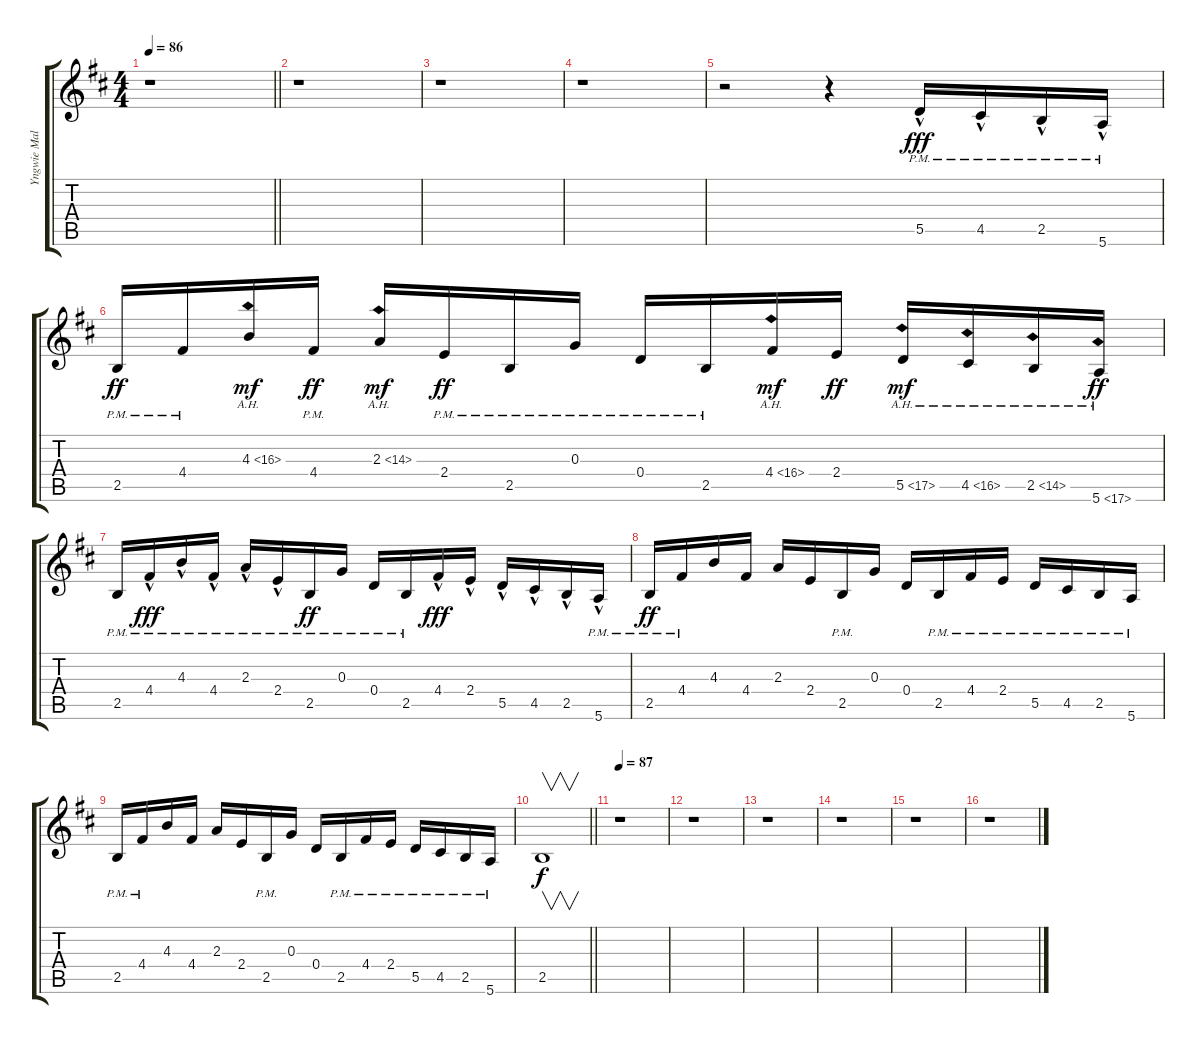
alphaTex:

\track ("Yngwie Malmsteen-3" "Yngwie Mal") {instrument overdrivenguitar}
\staff {score tabs}
\tuning (E4 B3 G3 D3 A2 E2) {hide}
\ts (4 4)
\tempo 86
\clef g2
\barLineRight lightlight
\ks d
r.1{dy fff instrument overdrivenguitar} |
r.1 |
r.1 |
r.1 |
r.2 r.4 5.5{hac pm}.16 4.5{hac pm}.16 2.5{hac pm}.16 5.6{hac pm}.16 |
2.5{pm}.16{dy ff} 4.4{pm}.16 4.3{ah 12}.16{dy mf} 4.4{pm}.16{dy ff} 2.3{ah 12}.16{dy mf} 2.4{pm}.16{dy ff} 2.5{pm}.16 0.3{pm}.16 0.4{pm}.16 2.5{pm}.16 4.4{ah 12}.16{dy mf} 2.4.16{dy ff} 5.5{ah 12}.16{dy mf} 4.5{ah 12}.16 2.5{ah 12}.16 5.6{ah 12}.16{dy ff} |
2.5{pm}.16 4.4{hac pm}.16{dy fff} 4.3{hac pm}.16 4.4{hac pm}.16 2.3{hac pm}.16 2.4{hac pm}.16 2.5{pm}.16{dy ff} 0.3{pm}.16 0.4{pm}.16 2.5{pm}.16 4.4{hac}.16{dy fff} 2.4{hac}.16 5.5{hac}.16 4.5{hac}.16 2.5{hac}.16 5.6{hac pm}.16 |
2.5{pm}.16{dy ff} 4.4{pm}.16 4.3.16 4.4.16 2.3.16 2.4.16 2.5{pm}.16 0.3.16 0.4.16 2.5{pm}.16 4.4{pm}.16 2.4{pm}.16 5.5{pm}.16 4.5{pm}.16 2.5{pm}.16 5.6{pm}.16 |
2.5{pm}.16 4.4{pm}.16 4.3.16 4.4.16 2.3.16 2.4.16 2.5{pm}.16 0.3.16 0.4.16 2.5{pm}.16 4.4{pm}.16 2.4{pm}.16 5.5{pm}.16 4.5{pm}.16 2.5{pm}.16 5.6{pm}.16 |
\barLineRight lightlight
2.5.1{v dy f} |
\tempo 87
r.1 |
r.1 |
r.1 |
r.1 |
r.1 |
r.1
